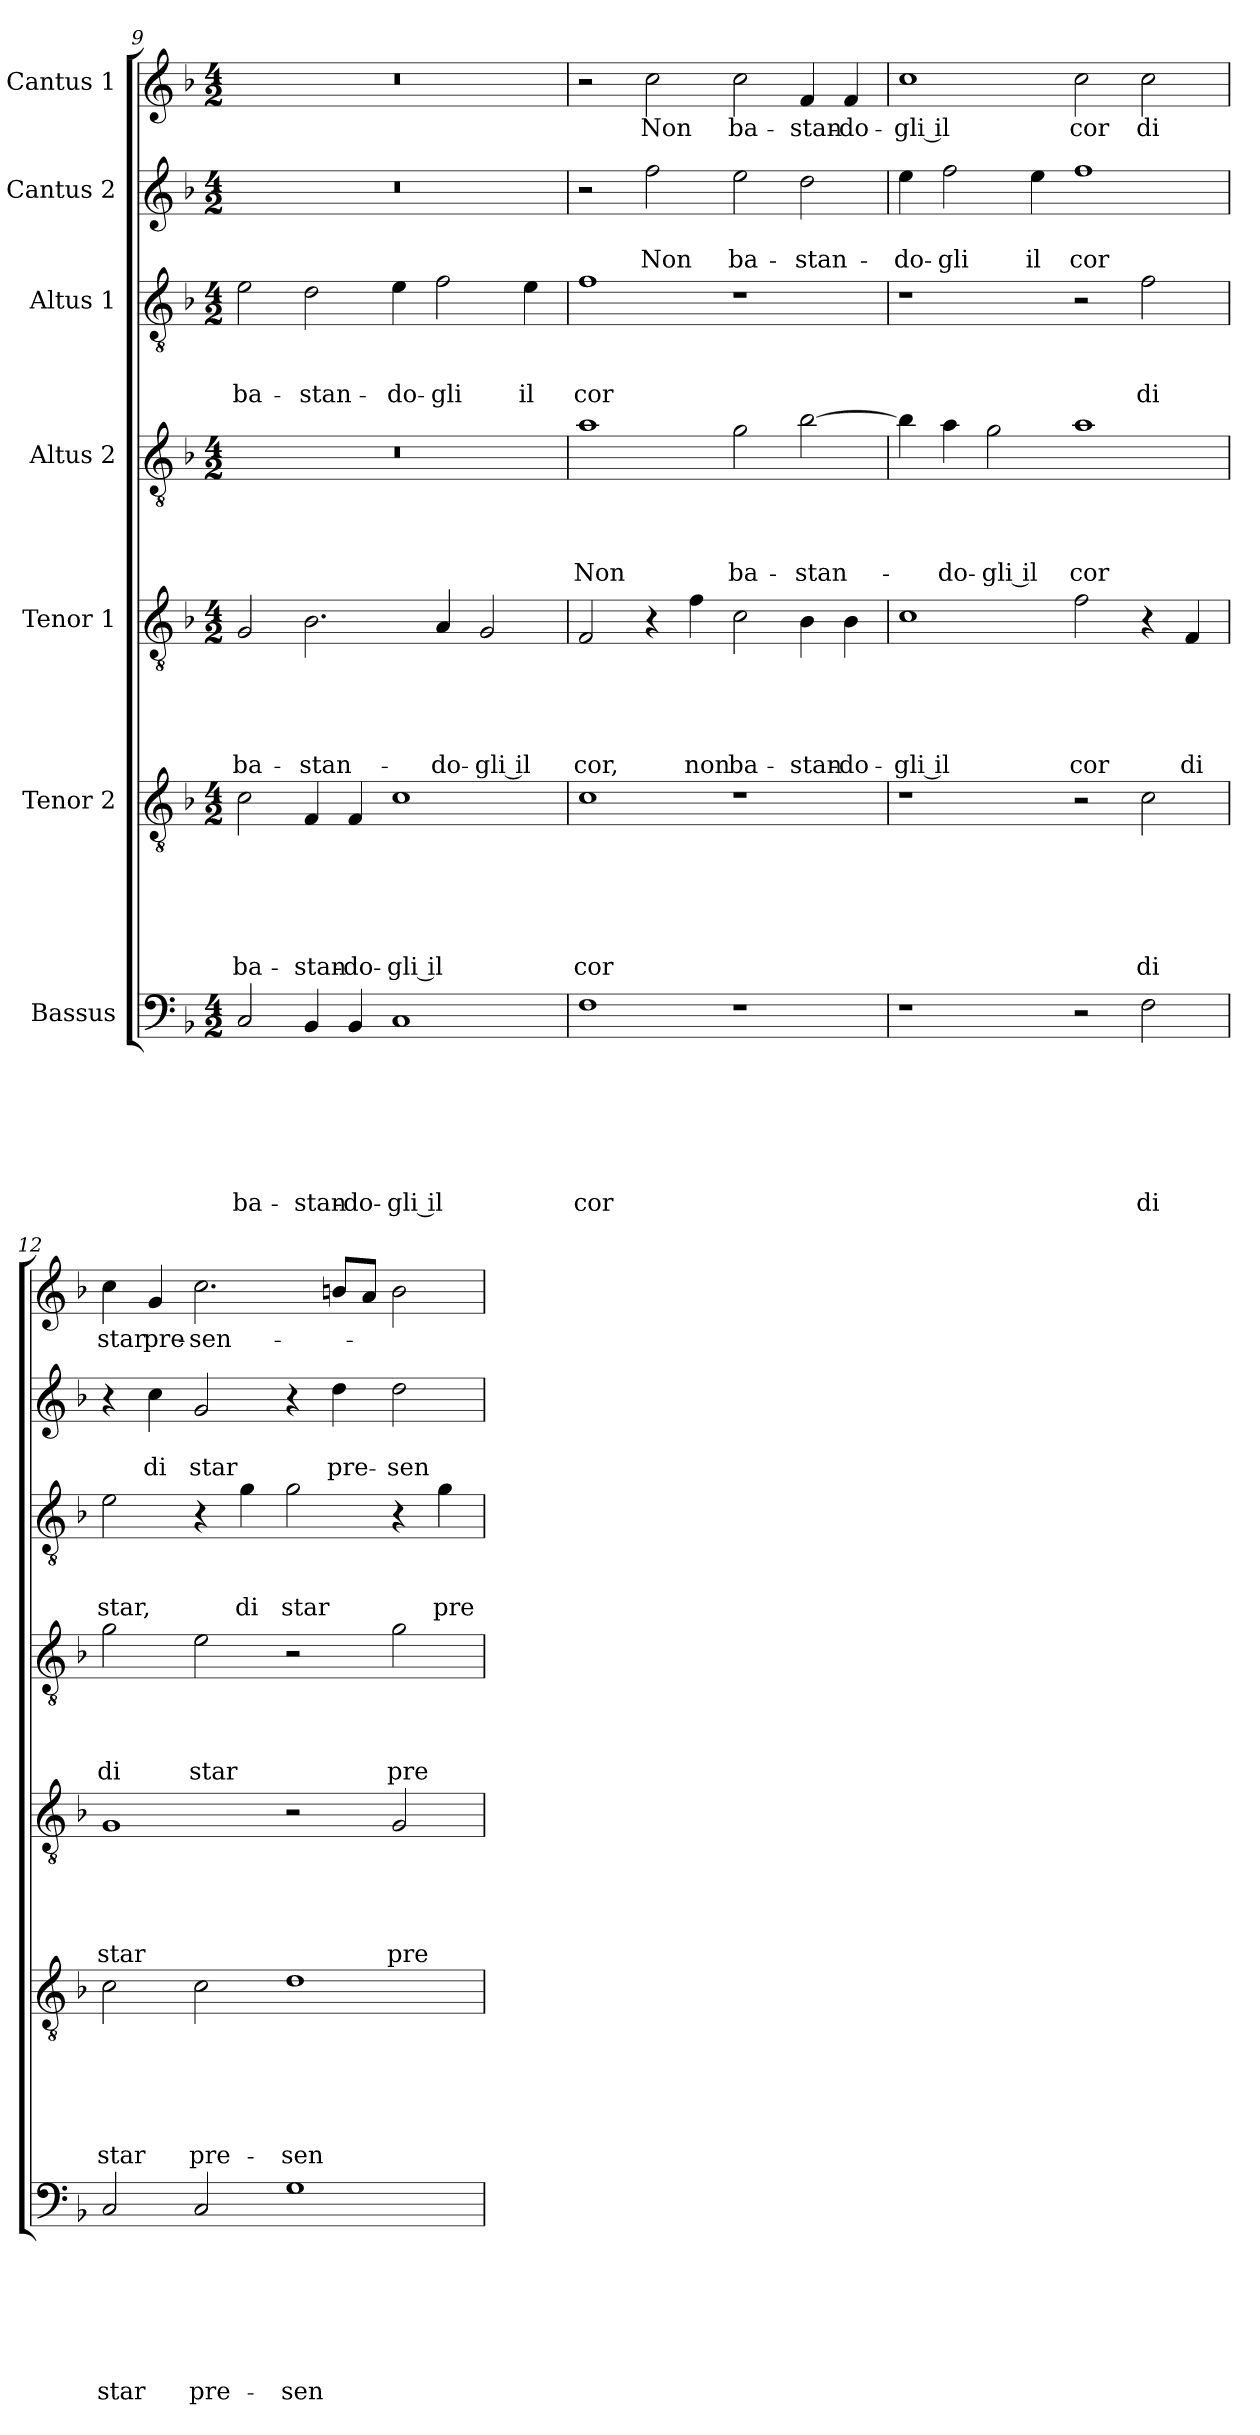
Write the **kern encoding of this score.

**kern	**text	**text	**text	**text	**text	**text	**text	**kern	**text	**text	**text	**text	**text	**text	**kern	**text	**text	**text	**text	**text	**kern	**text	**text	**text	**text	**kern	**text	**text	**text	**kern	**text	**text	**kern	**text
*part7	*part7	*part7	*part7	*part7	*part7	*part7	*part7	*part6	*part6	*part6	*part6	*part6	*part6	*part6	*part5	*part5	*part5	*part5	*part5	*part5	*part4	*part4	*part4	*part4	*part4	*part3	*part3	*part3	*part3	*part2	*part2	*part2	*part1	*part1
*staff7	*staff7	*staff7	*staff7	*staff7	*staff7	*staff7	*staff7	*staff6	*staff6	*staff6	*staff6	*staff6	*staff6	*staff6	*staff5	*staff5	*staff5	*staff5	*staff5	*staff5	*staff4	*staff4	*staff4	*staff4	*staff4	*staff3	*staff3	*staff3	*staff3	*staff2	*staff2	*staff2	*staff1	*staff1
*I"Bassus	*	*	*	*	*	*	*	*I"Tenor 2	*	*	*	*	*	*	*I"Tenor 1	*	*	*	*	*	*I"Altus 2	*	*	*	*	*I"Altus 1	*	*	*	*I"Cantus 2	*	*	*I"Cantus 1	*
!!LO:PB:g=z
*clefF4	*	*	*	*	*	*	*	*clefGv2	*	*	*	*	*	*	*clefGv2	*	*	*	*	*	*clefGv2	*	*	*	*	*clefGv2	*	*	*	*clefG2	*	*	*clefG2	*
*k[b-]	*	*	*	*	*	*	*	*k[b-]	*	*	*	*	*	*	*k[b-]	*	*	*	*	*	*k[b-]	*	*	*	*	*k[b-]	*	*	*	*k[b-]	*	*	*k[b-]	*
*d:	*	*	*	*	*	*	*	*d:	*	*	*	*	*	*	*d:	*	*	*	*	*	*d:	*	*	*	*	*d:	*	*	*	*d:	*	*	*d:	*
*M4/2	*	*	*	*	*	*	*	*M4/2	*	*	*	*	*	*	*M4/2	*	*	*	*	*	*M4/2	*	*	*	*	*M4/2	*	*	*	*M4/2	*	*	*M4/2	*
=9	=9	=9	=9	=9	=9	=9	=9	=9	=9	=9	=9	=9	=9	=9	=9	=9	=9	=9	=9	=9	=9	=9	=9	=9	=9	=9	=9	=9	=9	=9	=9	=9	=9	=9
!	!	!	!	!	!	!	!LO:LY:b	!	!	!	!	!	!	!LO:LY:b	!	!	!	!	!	!LO:LY:b	!	!	!	!	!	!	!	!	!LO:LY:b	!	!	!	!	!
2C/	.	.	.	.	.	.	ba-	2c\	.	.	.	.	.	ba-	2G/	.	.	.	.	ba-	0r	.	.	.	.	2e\	.	.	ba-	0r	.	.	0r	.
!	!	!	!	!	!	!	!LO:LY:b	!	!	!	!	!	!	!LO:LY:b	!	!	!	!	!	!LO:LY:b	!	!	!	!	!	!	!	!	!LO:LY:b	!	!	!	!	!
4BB-/	.	.	.	.	.	.	-stan-	4F/	.	.	.	.	.	-stan-	2.B-\	.	.	.	.	-stan-	.	.	.	.	.	2d\	.	.	-stan-	.	.	.	.	.
!	!	!	!	!	!	!	!LO:LY:b	!	!	!	!	!	!	!LO:LY:b	!	!	!	!	!	!	!	!	!	!	!	!	!	!	!	!	!	!	!	!
4BB-/	.	.	.	.	.	.	-do-	4F/	.	.	.	.	.	-do-	.	.	.	.	.	.	.	.	.	.	.	.	.	.	.	.	.	.	.	.
!	!	!	!	!	!	!	!LO:LY:b	!	!	!	!	!	!	!LO:LY:b	!	!	!	!	!	!	!	!	!	!	!	!	!	!	!LO:LY:b	!	!	!	!	!
1C	.	.	.	.	.	.	-gli il	1c	.	.	.	.	.	-gli il	.	.	.	.	.	.	.	.	.	.	.	4e\	.	.	-do-	.	.	.	.	.
!	!	!	!	!	!	!	!	!	!	!	!	!	!	!	!	!	!	!	!	!LO:LY:b	!	!	!	!	!	!	!	!	!LO:LY:b	!	!	!	!	!
.	.	.	.	.	.	.	.	.	.	.	.	.	.	.	4A/	.	.	.	.	-do-	.	.	.	.	.	2f\	.	.	-gli	.	.	.	.	.
!	!	!	!	!	!	!	!	!	!	!	!	!	!	!	!	!	!	!	!	!LO:LY:b	!	!	!	!	!	!	!	!	!	!	!	!	!	!
.	.	.	.	.	.	.	.	.	.	.	.	.	.	.	2G/	.	.	.	.	-gli il	.	.	.	.	.	.	.	.	.	.	.	.	.	.
!	!	!	!	!	!	!	!	!	!	!	!	!	!	!	!	!	!	!	!	!	!	!	!	!	!	!	!	!	!LO:LY:b	!	!	!	!	!
.	.	.	.	.	.	.	.	.	.	.	.	.	.	.	.	.	.	.	.	.	.	.	.	.	.	4e\	.	.	il	.	.	.	.	.
=10	=10	=10	=10	=10	=10	=10	=10	=10	=10	=10	=10	=10	=10	=10	=10	=10	=10	=10	=10	=10	=10	=10	=10	=10	=10	=10	=10	=10	=10	=10	=10	=10	=10	=10
!	!	!	!	!	!	!	!LO:LY:b	!	!	!	!	!	!	!LO:LY:b	!	!	!	!	!	!LO:LY:b	!	!	!	!	!LO:LY:b	!	!	!	!LO:LY:b	!	!	!	!	!
1F	.	.	.	.	.	.	cor	1c	.	.	.	.	.	cor	2F/	.	.	.	.	cor,	1a	.	.	.	Non	1f	.	.	cor	2r	.	.	2r	.
!	!	!	!	!	!	!	!	!	!	!	!	!	!	!	!	!	!	!	!	!	!	!	!	!	!	!	!	!	!	!	!	!LO:LY:b	!	!LO:LY:b
.	.	.	.	.	.	.	.	.	.	.	.	.	.	.	4r	.	.	.	.	.	.	.	.	.	.	.	.	.	.	2ff\	.	Non	2cc\	Non
!	!	!	!	!	!	!	!	!	!	!	!	!	!	!	!	!	!	!	!	!LO:LY:b	!	!	!	!	!	!	!	!	!	!	!	!	!	!
.	.	.	.	.	.	.	.	.	.	.	.	.	.	.	4f\	.	.	.	.	non	.	.	.	.	.	.	.	.	.	.	.	.	.	.
!	!	!	!	!	!	!	!	!	!	!	!	!	!	!	!	!	!	!	!	!LO:LY:b	!	!	!	!	!LO:LY:b	!	!	!	!	!	!	!LO:LY:b	!	!LO:LY:b
1r	.	.	.	.	.	.	.	1r	.	.	.	.	.	.	2c\	.	.	.	.	ba-	2g\	.	.	.	ba-	1r	.	.	.	2ee\	.	ba-	2cc\	ba-
!	!	!	!	!	!	!	!	!	!	!	!	!	!	!	!	!	!	!	!	!LO:LY:b	!	!	!	!	!LO:LY:b	!	!	!	!	!	!	!LO:LY:b	!	!LO:LY:b
.	.	.	.	.	.	.	.	.	.	.	.	.	.	.	4B-\	.	.	.	.	-stan-	[2b-\	.	.	.	-stan-	.	.	.	.	2dd\	.	-stan-	4f/	-stan-
!	!	!	!	!	!	!	!	!	!	!	!	!	!	!	!	!	!	!	!	!LO:LY:b	!	!	!	!	!	!	!	!	!	!	!	!	!	!LO:LY:b
.	.	.	.	.	.	.	.	.	.	.	.	.	.	.	4B-\	.	.	.	.	-do-	.	.	.	.	.	.	.	.	.	.	.	.	4f/	-do-
=11	=11	=11	=11	=11	=11	=11	=11	=11	=11	=11	=11	=11	=11	=11	=11	=11	=11	=11	=11	=11	=11	=11	=11	=11	=11	=11	=11	=11	=11	=11	=11	=11	=11	=11
!	!	!	!	!	!	!	!	!	!	!	!	!	!	!	!	!	!	!	!	!LO:LY:b	!	!	!	!	!	!	!	!	!	!	!	!LO:LY:b	!	!LO:LY:b
1r	.	.	.	.	.	.	.	1r	.	.	.	.	.	.	1c	.	.	.	.	-gli il	4b-\]	.	.	.	.	1r	.	.	.	4ee\	.	-do-	1cc	-gli il
!	!	!	!	!	!	!	!	!	!	!	!	!	!	!	!	!	!	!	!	!	!	!	!	!	!LO:LY:b	!	!	!	!	!	!	!LO:LY:b	!	!
.	.	.	.	.	.	.	.	.	.	.	.	.	.	.	.	.	.	.	.	.	4a\	.	.	.	-do-	.	.	.	.	2ff\	.	-gli	.	.
!	!	!	!	!	!	!	!	!	!	!	!	!	!	!	!	!	!	!	!	!	!	!	!	!	!LO:LY:b	!	!	!	!	!	!	!	!	!
.	.	.	.	.	.	.	.	.	.	.	.	.	.	.	.	.	.	.	.	.	2g\	.	.	.	-gli il	.	.	.	.	.	.	.	.	.
!	!	!	!	!	!	!	!	!	!	!	!	!	!	!	!	!	!	!	!	!	!	!	!	!	!	!	!	!	!	!	!	!LO:LY:b	!	!
.	.	.	.	.	.	.	.	.	.	.	.	.	.	.	.	.	.	.	.	.	.	.	.	.	.	.	.	.	.	4ee\	.	il	.	.
!	!	!	!	!	!	!	!	!	!	!	!	!	!	!	!	!	!	!	!	!LO:LY:b	!	!	!	!	!LO:LY:b	!	!	!	!	!	!	!LO:LY:b	!	!LO:LY:b
2r	.	.	.	.	.	.	.	2r	.	.	.	.	.	.	2f\	.	.	.	.	cor	1a	.	.	.	cor	2r	.	.	.	1ff	.	cor	2cc\	cor
!	!	!	!	!	!	!	!LO:LY:b	!	!	!	!	!	!	!LO:LY:b	!	!	!	!	!	!	!	!	!	!	!	!	!	!	!LO:LY:b	!	!	!	!	!LO:LY:b
2F\	.	.	.	.	.	.	di	2c\	.	.	.	.	.	di	4r	.	.	.	.	.	.	.	.	.	.	2f\	.	.	di	.	.	.	2cc\	di
!	!	!	!	!	!	!	!	!	!	!	!	!	!	!	!	!	!	!	!	!LO:LY:b	!	!	!	!	!	!	!	!	!	!	!	!	!	!
.	.	.	.	.	.	.	.	.	.	.	.	.	.	.	4F/	.	.	.	.	di	.	.	.	.	.	.	.	.	.	.	.	.	.	.
=12	=12	=12	=12	=12	=12	=12	=12	=12	=12	=12	=12	=12	=12	=12	=12	=12	=12	=12	=12	=12	=12	=12	=12	=12	=12	=12	=12	=12	=12	=12	=12	=12	=12	=12
!	!	!	!	!	!	!	!LO:LY:b	!	!	!	!	!	!	!LO:LY:b	!	!	!	!	!	!LO:LY:b	!	!	!	!	!LO:LY:b	!	!	!	!LO:LY:b	!	!	!	!	!LO:LY:b
2C/	.	.	.	.	.	.	star	2c\	.	.	.	.	.	star	1G	.	.	.	.	star	2g\	.	.	.	di	2e\	.	.	star,	4r	.	.	4cc\	star
!	!	!	!	!	!	!	!	!	!	!	!	!	!	!	!	!	!	!	!	!	!	!	!	!	!	!	!	!	!	!	!	!LO:LY:b	!	!LO:LY:b
.	.	.	.	.	.	.	.	.	.	.	.	.	.	.	.	.	.	.	.	.	.	.	.	.	.	.	.	.	.	4cc\	.	di	4g/	pre-
!	!	!	!	!	!	!	!LO:LY:b	!	!	!	!	!	!	!LO:LY:b	!	!	!	!	!	!	!	!	!	!	!LO:LY:b	!	!	!	!	!	!	!LO:LY:b	!	!LO:LY:b
2C/	.	.	.	.	.	.	pre-	2c\	.	.	.	.	.	pre-	.	.	.	.	.	.	2e\	.	.	.	star	4r	.	.	.	2g/	.	star	2.cc\	-sen-
!	!	!	!	!	!	!	!	!	!	!	!	!	!	!	!	!	!	!	!	!	!	!	!	!	!	!	!	!	!LO:LY:b	!	!	!	!	!
.	.	.	.	.	.	.	.	.	.	.	.	.	.	.	.	.	.	.	.	.	.	.	.	.	.	4g\	.	.	di	.	.	.	.	.
!	!	!	!	!	!	!	!LO:LY:b	!	!	!	!	!	!	!LO:LY:b	!	!	!	!	!	!	!	!	!	!	!	!	!	!	!LO:LY:b	!	!	!	!	!
1G	.	.	.	.	.	.	-sen-	1d	.	.	.	.	.	-sen-	2r	.	.	.	.	.	2r	.	.	.	.	2g\	.	.	star	4r	.	.	.	.
!	!	!	!	!	!	!	!	!	!	!	!	!	!	!	!	!	!	!	!	!	!	!	!	!	!	!	!	!	!	!	!	!LO:LY:b	!	!
.	.	.	.	.	.	.	.	.	.	.	.	.	.	.	.	.	.	.	.	.	.	.	.	.	.	.	.	.	.	4dd\	.	pre-	8bn/L	.
.	.	.	.	.	.	.	.	.	.	.	.	.	.	.	.	.	.	.	.	.	.	.	.	.	.	.	.	.	.	.	.	.	8a/J	.
!	!	!	!	!	!	!	!	!	!	!	!	!	!	!	!	!	!	!	!	!LO:LY:b	!	!	!	!	!LO:LY:b	!	!	!	!	!	!	!LO:LY:b	!	!
.	.	.	.	.	.	.	.	.	.	.	.	.	.	.	2G/	.	.	.	.	pre-	2g\	.	.	.	pre-	4r	.	.	.	2dd\	.	-sen-	2b\	.
!	!	!	!	!	!	!	!	!	!	!	!	!	!	!	!	!	!	!	!	!	!	!	!	!	!	!	!	!	!LO:LY:b	!	!	!	!	!
.	.	.	.	.	.	.	.	.	.	.	.	.	.	.	.	.	.	.	.	.	.	.	.	.	.	4g\	.	.	pre-	.	.	.	.	.
=	=	=	=	=	=	=	=	=	=	=	=	=	=	=	=	=	=	=	=	=	=	=	=	=	=	=	=	=	=	=	=	=	=	=
*-	*-	*-	*-	*-	*-	*-	*-	*-	*-	*-	*-	*-	*-	*-	*-	*-	*-	*-	*-	*-	*-	*-	*-	*-	*-	*-	*-	*-	*-	*-	*-	*-	*-	*-
